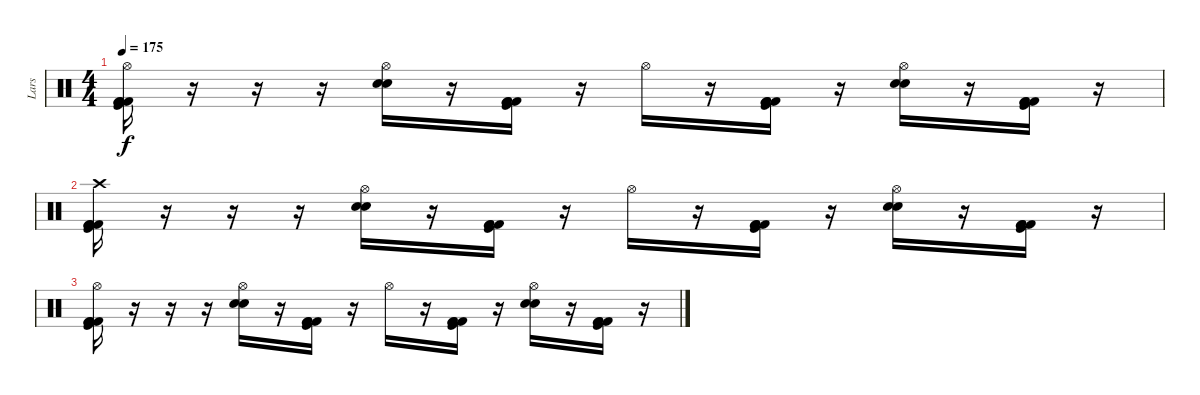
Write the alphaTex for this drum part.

\track ("Lars" "Lars") {instrument percussion}
\staff {score}
\articulation defaults
\ts (4 4)
\tempo 175
\clef neutral
\ks c
("Hi-Hat (open)" "Kick (hit) 2" "Kick (hit) 2" "Kick (hit)" "Kick (hit) 2").16{dy f} r.16 r.16 r.16 ("Hi-Hat (open)" "Electric Snare (hit)" "Snare (hit) 2").16 r.16 ("Kick (hit) 2" "Kick (hit) 2" "Kick (hit)" "Kick (hit) 2").16 r.16 "Hi-Hat (open)".16 r.16 ("Kick (hit) 2" "Kick (hit) 2" "Kick (hit)" "Kick (hit) 2").16 r.16 ("Hi-Hat (open)" "Electric Snare (hit)" "Snare (hit) 2").16 r.16 ("Kick (hit) 2" "Kick (hit) 2" "Kick (hit)" "Kick (hit) 2").16 r.16 |
("Crash high (hit)" "Kick (hit) 2" "Kick (hit) 2" "Kick (hit)" "Kick (hit) 2").16 r.16 r.16 r.16 ("Hi-Hat (open)" "Electric Snare (hit)" "Snare (hit) 2").16 r.16 ("Kick (hit) 2" "Kick (hit) 2" "Kick (hit)" "Kick (hit) 2").16 r.16 "Hi-Hat (open)".16 r.16 ("Kick (hit) 2" "Kick (hit) 2" "Kick (hit)" "Kick (hit) 2").16 r.16 ("Hi-Hat (open)" "Electric Snare (hit)" "Snare (hit) 2").16 r.16 ("Kick (hit) 2" "Kick (hit) 2" "Kick (hit)" "Kick (hit) 2").16 r.16 |
("Hi-Hat (open)" "Kick (hit) 2" "Kick (hit) 2" "Kick (hit)" "Kick (hit) 2").16 r.16 r.16 r.16 ("Hi-Hat (open)" "Electric Snare (hit)" "Snare (hit) 2").16 r.16 ("Kick (hit) 2" "Kick (hit) 2" "Kick (hit)" "Kick (hit) 2").16 r.16 "Hi-Hat (open)".16 r.16 ("Kick (hit) 2" "Kick (hit) 2" "Kick (hit)" "Kick (hit) 2").16 r.16 ("Hi-Hat (open)" "Electric Snare (hit)" "Snare (hit) 2").16 r.16 ("Kick (hit) 2" "Kick (hit) 2" "Kick (hit)" "Kick (hit) 2").16 r.16
